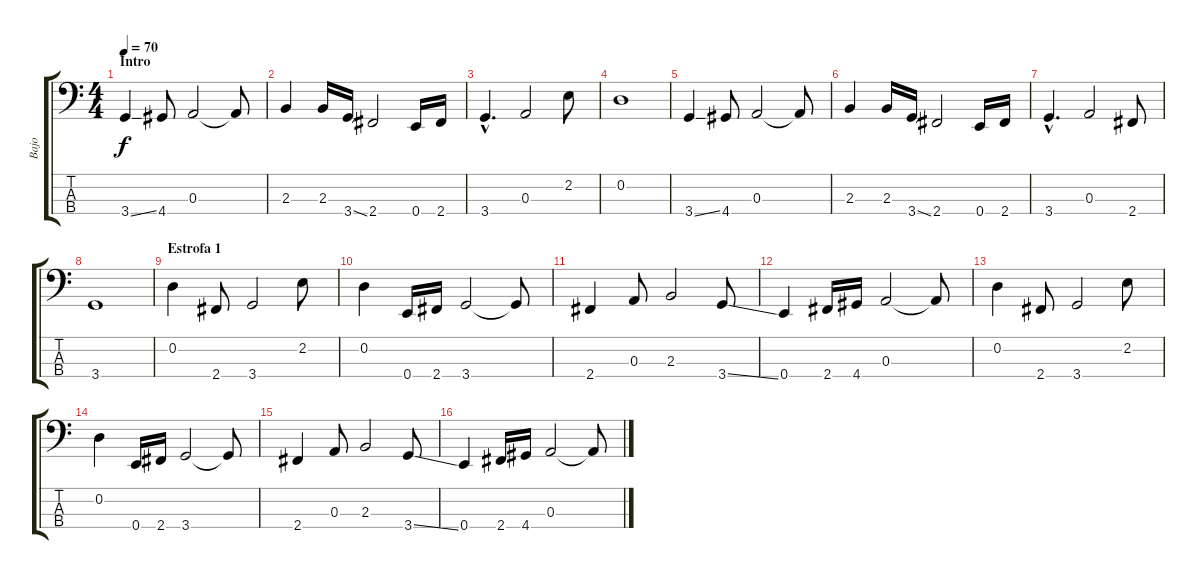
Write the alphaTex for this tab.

\track ("Bajo" "Bajo") {instrument electricbassfinger}
\staff {score tabs}
\tuning (G2 D2 A1 E1) {hide}
\ts (4 4)
\section ("" "Intro")
\tempo 70
\clef f4
\ks c
3.4{ss}.4{dy f instrument electricbassfinger} 4.4.8 0.3.2 0.3{t}.8 |
2.3.4 2.3.16 3.4{ss}.16 2.4.2 0.4.16 2.4.16 |
3.4{hac}.4{d} 0.3.2 2.2.8 |
0.2.1 |
3.4{ss}.4 4.4.8 0.3.2 0.3{t}.8 |
2.3.4 2.3.16 3.4{ss}.16 2.4.2 0.4.16 2.4.16 |
3.4{hac}.4{d} 0.3.2 2.4.8 |
3.4.1 |
\section ("" "Estrofa 1")
0.2.4 2.4.8 3.4.2 2.2.8 |
0.2.4 0.4.16 2.4.16 3.4.2 3.4{t}.8 |
2.4.4 0.3.8 2.3.2 3.4{ss}.8 |
0.4.4 2.4.16 4.4.16 0.3.2 0.3{t}.8 |
0.2.4 2.4.8 3.4.2 2.2.8 |
0.2.4 0.4.16 2.4.16 3.4.2 3.4{t}.8 |
2.4.4 0.3.8 2.3.2 3.4{ss}.8 |
0.4.4 2.4.16 4.4.16 0.3.2 0.3{t}.8
